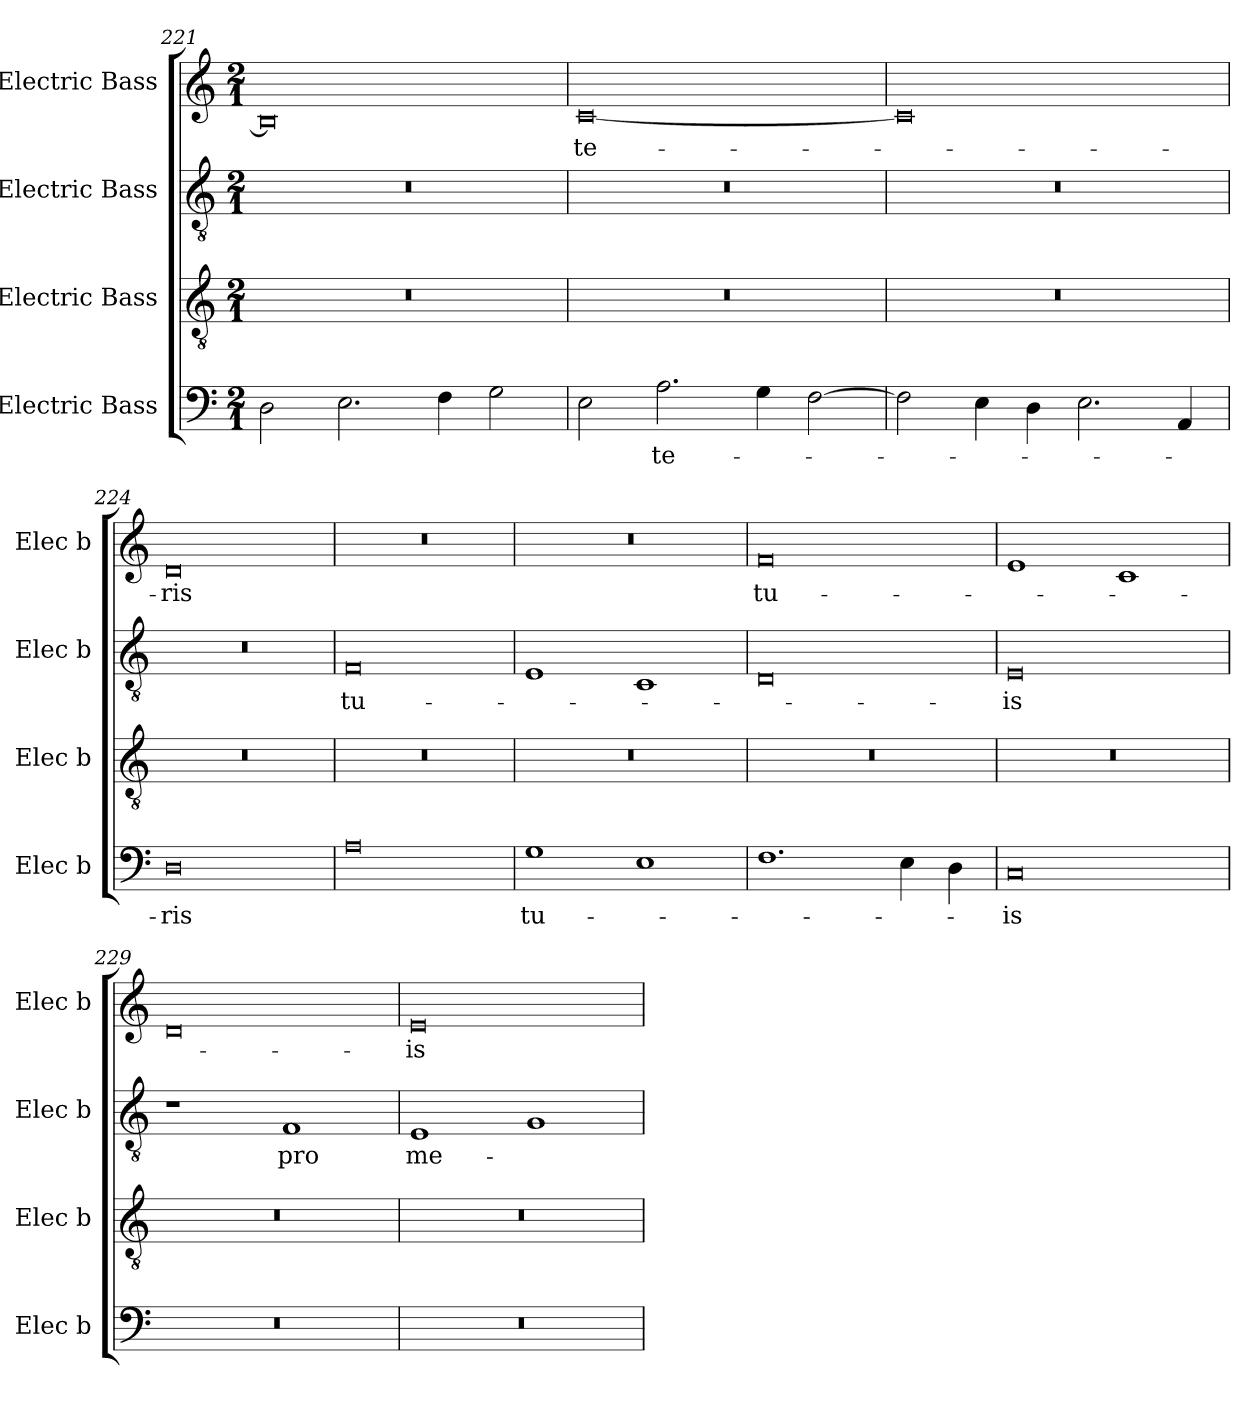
**kern	**text	**kern	**kern	**text	**kern	**text
*part4	*part4	*part3	*part2	*part2	*part1	*part1
*staff4	*staff4	*staff3	*staff2	*staff2	*staff1	*staff1
*I"Electric Bass	*	*I"Electric Bass	*I"Electric Bass	*	*I"Electric Bass	*
*I'Elec b	*	*I'Elec b	*I'Elec b	*	*I'Elec b	*
*clefF4	*	*clefGv2	*clefGv2	*	*clefG2	*
*M2/1	*	*M2/1	*M2/1	*	*M2/1	*
=221	=221	=221	=221	=221	=221	=221
2D\	.	0r	0r	.	0B]	.
2.E\	.	.	.	.	.	.
4F\	.	.	.	.	.	.
2G\	.	.	.	.	.	.
=222	=222	=222	=222	=222	=222	=222
!	!	!	!	!	!	!LO:LY:b
2E\	.	0r	0r	.	[0c	-te-
!	!LO:LY:b	!	!	!	!	!
2.A\	-te-	.	.	.	.	.
4G\	.	.	.	.	.	.
[2F\	.	.	.	.	.	.
=223	=223	=223	=223	=223	=223	=223
2F\]	.	0r	0r	.	0c]	.
4E\	.	.	.	.	.	.
4D\	.	.	.	.	.	.
2.E\	.	.	.	.	.	.
4AA/	.	.	.	.	.	.
!!LO:LB:g=z
=224	=224	=224	=224	=224	=224	=224
!	!LO:LY:b	!	!	!	!	!LO:LY:b
0D	-ris	0r	0r	.	0d	-ris
!!LO:LB:g=z
=225	=225	=225	=225	=225	=225	=225
!	!	!	!	!LO:LY:b	!	!
0A	.	0r	0F	tu-	0r	.
=226	=226	=226	=226	=226	=226	=226
!	!LO:LY:b	!	!	!	!	!
1G	tu-	0r	1E	.	0r	.
1E	.	.	1C	.	.	.
=227	=227	=227	=227	=227	=227	=227
!	!	!	!	!	!	!LO:LY:b
1.F	.	0r	0D	.	0f	tu-
4E\	.	.	.	.	.	.
4D\	.	.	.	.	.	.
=228	=228	=228	=228	=228	=228	=228
!	!LO:LY:b	!	!	!LO:LY:b	!	!
0C	-is	0r	0E	-is	1e	.
.	.	.	.	.	1c	.
=229	=229	=229	=229	=229	=229	=229
0r	.	0r	1r	.	0d	.
!	!	!	!	!LO:LY:b	!	!
.	.	.	1F	pro	.	.
=230	=230	=230	=230	=230	=230	=230
!	!	!	!	!LO:LY:b	!	!LO:LY:b
0r	.	0r	1E	me-	0e	-is
.	.	.	1G	.	.	.
=	=	=	=	=	=	=
*-	*-	*-	*-	*-	*-	*-
